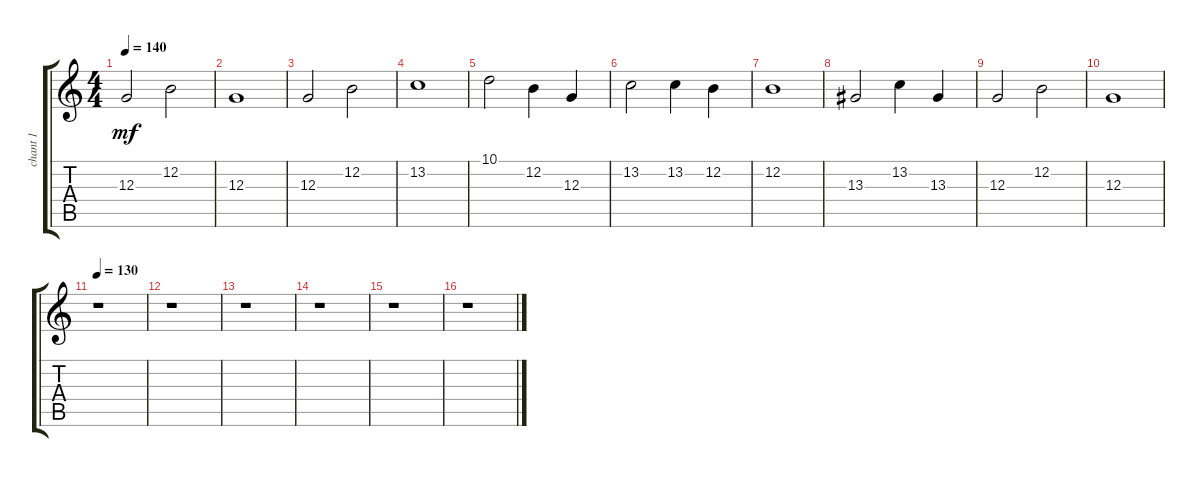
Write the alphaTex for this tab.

\track ("chant 1" "chant 1") {instrument choiraahs}
\staff {score tabs}
\tuning (E4 B3 G3 D3 A2 E2) {hide}
\ts (4 4)
\tempo 140
\clef g2
\ks c
12.3.2{dy mf} 12.2.2 |
12.3.1 |
12.3.2 12.2.2 |
13.2.1 |
10.1.2 12.2.4 12.3.4 |
13.2.2 13.2.4 12.2.4 |
12.2.1 |
13.3.2 13.2.4 13.3.4 |
12.3.2 12.2.2 |
12.3.1 |
\tempo 130
r.1 |
r.1 |
r.1 |
r.1 |
r.1 |
r.1
